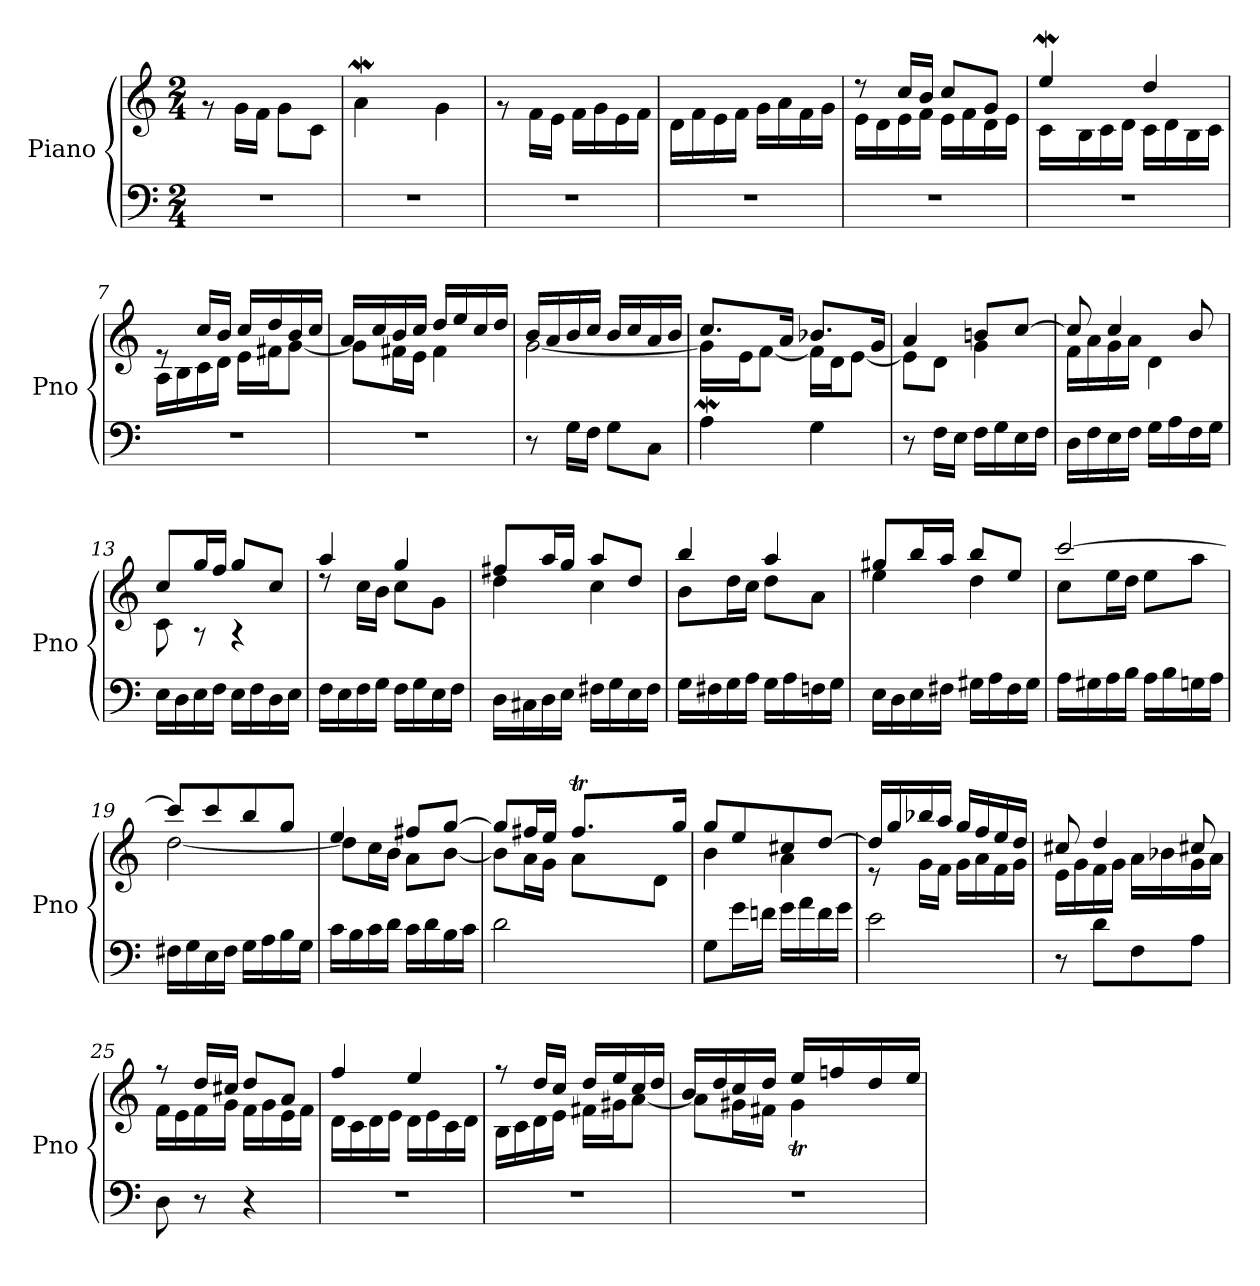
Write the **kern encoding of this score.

**kern	**kern
*part1	*part1
*staff2	*staff1
*I"Piano	*
*I'Pno	*
*clefF4	*clefG2
*k[]	*k[]
*M2/4	*M2/4
=1	=1
2r	8rg
.	16g\LL
.	16f\JJ
.	8g\L
.	8c\J
=2	=2
*^	*^
32ryy	2r	4aW\	32ryy
8..ryy	.	.	32g!yy
.	.	.	8.a!yy
4ryy	.	4g\	4ryy
*v	*v	*	*
*	*v	*v
=3	=3
2r	8rg
.	16f\LL
.	16e\JJ
.	16f\LL
.	16g\
.	16e\
.	16f\JJ
=4	=4
2r	16d\LL
.	16f\
.	16e\
.	16f\JJ
.	16g\LL
.	16a\
.	16f\
.	16g\JJ
=5	=5
*	*^
2r	8r	16e\LL
.	.	16d\
.	16cc/LL	16e\
.	16b/JJ	16f\JJ
.	8cc/L	16e\LL
.	.	16f\
.	8g/J	16d\
.	.	16e\JJ
=6	=6	=6
*^	*	*^
32ryy	2r	4eeW/	16c\LL	32ryy
8..ryy	.	.	.	32dd!yy
.	.	.	16B\	8.ee!yy
.	.	.	16c\	.
.	.	.	16d\JJ	.
4ryy	.	4dd/	16c\LL	4ryy
.	.	.	16d\	.
.	.	.	16B\	.
.	.	.	16c\JJ	.
*v	*v	*	*	*
*	*	*v	*v
!!LO:LB:g=z
=7	=7	=7
2r	8re	16A\LL
.	.	16B\
.	16cc/LL	16c\
.	16b/JJ	16d\JJ
.	16cc/LL	16e\LL
.	16dd/	16f#X\J
.	16b/	[8g\J
.	16cc/JJ	.
=8	=8	=8
2r	16a/LL	8g\L]
.	16cc/	.
.	16b/	16f#X\L
.	16cc/JJ	16e\JJ
.	16dd/LL	4f#\
.	16ee/	.
.	16cc/	.
.	16dd/JJ	.
=9	=9	=9
8r	16b/LL	[2g\
.	16a/	.
16G\LL	16b/	.
16F\JJ	16cc/JJ	.
8G\L	16b/LL	.
.	16cc/	.
8C\J	16a/	.
.	16b/JJ	.
=10	=10	=10
*^	*	*^
4AW\	32ryy	8.cc/L	16g\LL]	32ryy
.	32G!yy	.	.	8..ryy
.	8.A!yy	.	16e\J	.
.	.	.	[8f\J	.
.	.	16a/Jk	.	.
4G\	4ryy	8.b-X/L	16f\LL]	4ryy
.	.	.	16d\J	.
.	.	.	[8e\J	.
.	.	16g/Jk	.	.
*v	*v	*	*	*
*	*	*v	*v
=11	=11	=11
8r	4a/	8e\L]
16F\LL	.	8d\J
16E\JJ	.	.
16F\LL	8bn/L	4g\
16G\	.	.
16E\	[8cc/J	.
16F\JJ	.	.
=12	=12	=12
16D\LL	8cc/]	16f\LL
16F\	.	16a\
16E\	4cc/	16g\
16F\JJ	.	16a\JJ
16G\LL	.	4d\
16A\	.	.
16F\	8b/	.
16G\JJ	.	.
!!LO:LB:g=z	!!
=13	=13	=13
16E\LL	8cc/L	8c\
16D\	.	.
16E\	16gg/L	8r
16F\JJ	16ff/JJ	.
16E\LL	8gg/L	4r
16F\	.	.
16D\	8cc/J	.
16E\JJ	.	.
=14	=14	=14
16F\LL	4aa/	8rdd
16E\	.	.
16F\	.	16cc\LL
16G\JJ	.	16b\JJ
16F\LL	4gg/	8cc\L
16G\	.	.
16E\	.	8g\J
16F\JJ	.	.
=15	=15	=15
16D\LL	8ff#X/L	4dd\
16C#X\	.	.
16D\	16aa/L	.
16E\JJ	16gg/JJ	.
16F#X\LL	8aa/L	4cc\
16G\	.	.
16E\	8dd/J	.
16F#\JJ	.	.
=16	=16	=16
16G\LL	4bb/	8b\L
16F#X\	.	.
16G\	.	16dd\L
16A\JJ	.	16cc\JJ
16G\LL	4aa/	8dd\L
16A\	.	.
16Fn\	.	8a\J
16G\JJ	.	.
=17	=17	=17
16E\LL	8gg#X/L	4ee\
16D\	.	.
16E\	16bb/L	.
16F#X\JJ	16aa/JJ	.
16G#X\LL	8bb/L	4dd\
16A\	.	.
16F#\	8ee/J	.
16G#\JJ	.	.
!!LO:LB:g=z	!!
=18	=18	=18
16A\LL	[2ccc/	8cc\L
16G#X\	.	.
16A\	.	16ee\L
16B\JJ	.	16dd\JJ
16A\LL	.	8ee\L
16B\	.	.
16Gn\	.	8aa\J
16A\JJ	.	.
=19	=19	=19
16F#X\LL	8ccc/L]	[2dd\
16G\	.	.
16E\	8ccc/	.
16F#\JJ	.	.
16G\LL	8bb/	.
16A\	.	.
16B\	8gg/J	.
16G\JJ	.	.
=20	=20	=20
16c\LL	4ee/	8dd\L]
16B\	.	.
16c\	.	16cc\L
16d\JJ	.	16b\JJ
16c\LL	8ff#X/L	8a\L
16d\	.	.
16B\	[8gg/J	[8b\J
16c\JJ	.	.
=21	=21	=21
*^	*	*^
4ryy	2d\	8gg/L]	8b\L]	4ryy
.	.	16ff#X/L	16a\L	.
.	.	16ee/JJ	16g\JJ	.
8.ryy	.	8.ff#t/L	8a\L	32gg!yy
.	.	.	.	32ff#!yy
.	.	.	.	32gg!yy
.	.	.	.	16.ff#!yy
.	.	.	8d\J	.
16ryy	.	16gg/Jk	.	16ryy
*v	*v	*	*	*
*	*	*v	*v
=22	=22	=22
8G\L	8gg/L	4b\
16g\L	8ee/	.
16fn\JJ	.	.
16g\LL	8cc#X/	4a\
16a\	.	.
16f\	[8dd/J	.
16g\JJ	.	.
=23	=23	=23
2e\	16dd/LL]	8r
.	16gg/	.
.	16bb-X/	16g\LL
.	16aa/JJ	16f\JJ
.	16gg/LL	16g\LL
.	16ff/	16a\
.	16ee/	16f\
.	16dd/JJ	16g\JJ
!!LO:LB:g=z	!!
=24	=24	=24
8r	8cc#X/	16e\LL
.	.	16g\
8d\L	4dd/	16f\
.	.	16g\JJ
8F\	.	16a\LL
.	.	16b-X\
8A\J	8cc#X/	16g\
.	.	16a\JJ
=25	=25	=25
8D\	8r	16f\LL
.	.	16e\
8r	16dd/LL	16f\
.	16cc#X/JJ	16g\JJ
4r	8dd/L	16f\LL
.	.	16g\
.	8a/J	16e\
.	.	16f\JJ
=26	=26	=26
2r	4ff/	16d\LL
.	.	16c\
.	.	16d\
.	.	16e\JJ
.	4ee/	16d\LL
.	.	16e\
.	.	16c\
.	.	16d\JJ
=27	=27	=27
2r	8r	16B\LL
.	.	16c\
.	16dd/LL	16d\
.	16cc/JJ	16e\JJ
.	16dd/LL	16f#X\LL
.	16ee/	16g#X\J
.	16cc/	[8a\J
.	16dd/JJ	.
=28	=28	=28
*^	*	*^
4ryy	2r	16b/LL	8a\L]	4ryy
.	.	16dd/	.	.
.	.	16cc/	16g#X\L	.
.	.	16dd/JJ	16f#X\JJ	.
4ryy	.	16ee/LL	4g#t\	32ayy
.	.	.	.	32g#!yy
.	.	16ffn/	.	32a!yy
.	.	.	.	32g#!yy
.	.	16dd/	.	32a!yy
.	.	.	.	16.g#!yy
.	.	16ee/JJ	.	.
*v	*v	*	*	*
*	*v	*v	*v
=	=
*-	*-
